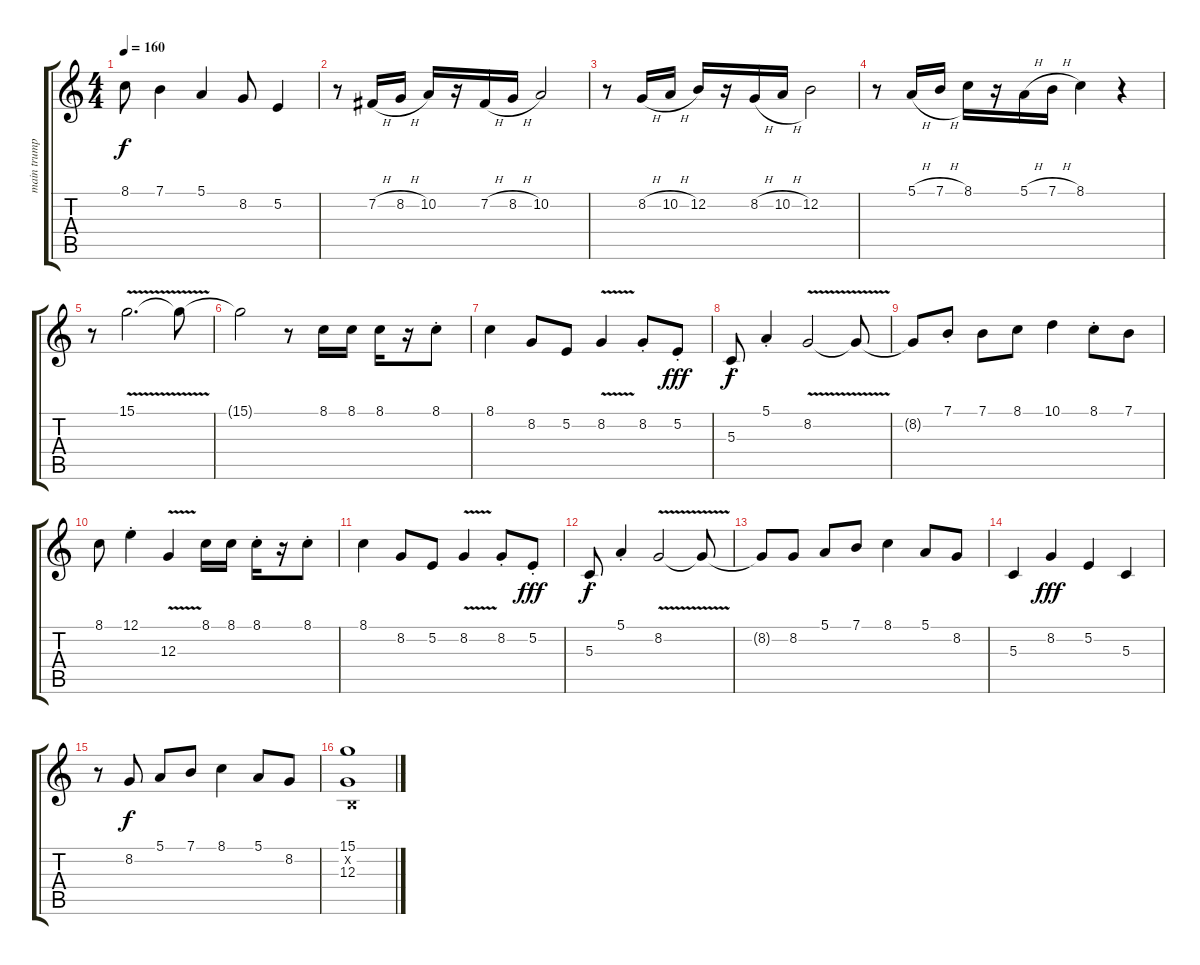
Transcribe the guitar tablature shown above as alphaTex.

\track ("main trumpet" "main trump") {instrument tuba}
\staff {score tabs}
\tuning (E4 B3 G3 D3 A2 E2) {hide}
\ts (4 4)
\tempo 160
\clef g2
\ks c
8.1.8{dy f} 7.1.4 5.1.4 8.2.8 5.2.4 |
r.8 7.2{h}.16 8.2{h}.16 10.2.16 r.16 7.2{h}.16 8.2{h}.16 10.2.2 |
r.8 8.2{h}.16 10.2{h}.16 12.2.16 r.16 8.2{h}.16 10.2{h}.16 12.2.2 |
r.8 5.1{h}.16 7.1{h}.16 8.1.16 r.16 5.1{h}.16 7.1{h}.16 8.1.4 r.4 |
r.8 15.1{v}.2{d} 15.1{t}.8 |
15.1{t}.2 r.8 8.1.16 8.1.16 8.1.16 r.16 8.1{st}.8 |
8.1.4 8.2.8 5.2.8 8.2{v}.4 8.2{st}.8 5.2{st}.8{dy fff} |
5.3{st}.8{dy f} 5.1{st}.4 8.2{v}.2 8.2{t}.8 |
8.2{t}.8 7.1{st}.8 7.1.8 8.1.8 10.1.4 8.1{st}.8 7.1.8 |
8.1.8 12.1{st}.4 12.3{v}.4 8.1.16 8.1.16 8.1{st}.16 r.16 8.1{st}.8 |
8.1.4 8.2.8 5.2.8 8.2{v}.4 8.2{st}.8 5.2{st}.8{dy fff} |
5.3{st}.8{dy f} 5.1{st}.4 8.2{v}.2 8.2{t}.8 |
8.2{t}.8 8.2.8 5.1.8 7.1.8 8.1.4 5.1.8 8.2.8 |
5.3.4 8.2.4{dy fff volume 11 instrument acousticguitarnylon} 5.2.4 5.3.4 |
r.8 8.2.8{dy f volume 16 instrument tuba} 5.1.8 7.1.8 8.1.4 5.1.8 8.2.8 |
(15.1 0.2{x} 12.3).1
